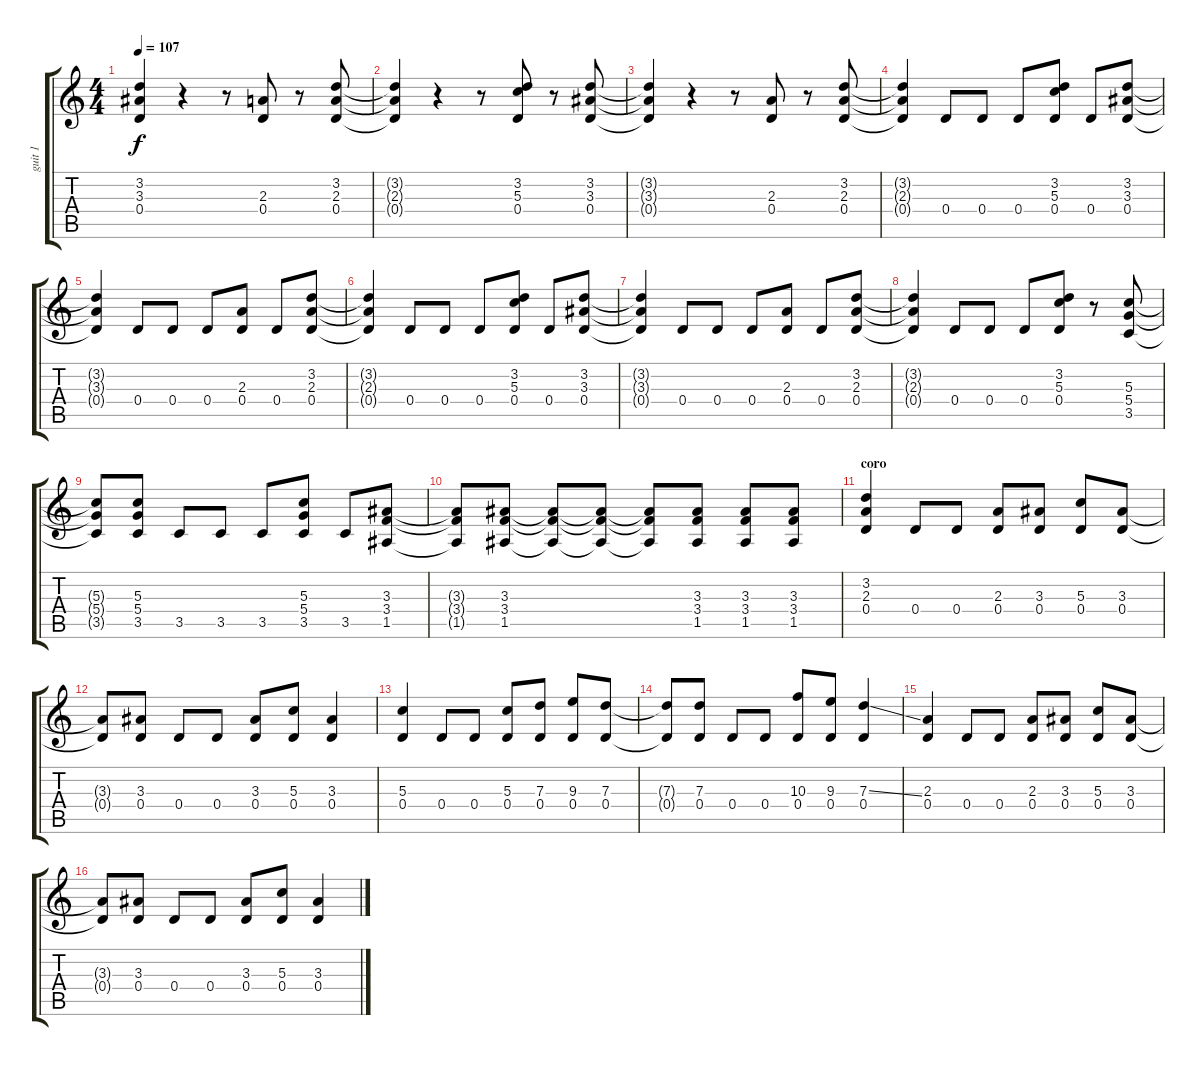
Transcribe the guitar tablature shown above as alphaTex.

\track ("guit 1" "guit 1") {instrument overdrivenguitar}
\staff {score tabs}
\tuning (E4 B3 G3 D3 A2 E2) {hide}
\ts (4 4)
\tempo 107
\clef g2
\ks c
(3.2{t} 3.3{t} 0.4{t}).4{dy f} r.4 r.8 (2.3 0.4).8 r.8 (3.2 2.3 0.4).8 |
(3.2{t} 2.3{t} 0.4{t}).4 r.4 r.8 (3.2 5.3 0.4).8 r.8 (3.2 3.3 0.4).8 |
(3.2{t} 3.3{t} 0.4{t}).4 r.4 r.8 (2.3 0.4).8 r.8 (3.2 2.3 0.4).8 |
(3.2{t} 2.3{t} 0.4{t}).4 0.4.8 0.4.8 0.4.8 (3.2 5.3 0.4).8 0.4.8 (3.2 3.3 0.4).8 |
(3.2{t} 3.3{t} 0.4{t}).4 0.4.8 0.4.8 0.4.8 (2.3 0.4).8 0.4.8 (3.2 2.3 0.4).8 |
(3.2{t} 2.3{t} 0.4{t}).4 0.4.8 0.4.8 0.4.8 (3.2 5.3 0.4).8 0.4.8 (3.2 3.3 0.4).8 |
(3.2{t} 3.3{t} 0.4{t}).4 0.4.8 0.4.8 0.4.8 (2.3 0.4).8 0.4.8 (3.2 2.3 0.4).8 |
(3.2{t} 2.3{t} 0.4{t}).4 0.4.8 0.4.8 0.4.8 (3.2 5.3 0.4).8 r.8 (5.3 5.4 3.5).8 |
(5.3{t} 5.4{t} 3.5{t}).8 (5.3 5.4 3.5).8 3.5.8 3.5.8 3.5.8 (5.3 5.4 3.5).8 3.5.8 (3.3 3.4 1.5).8 |
(3.3{t} 3.4{t} 1.5{t}).8 (3.3 3.4 1.5).8 (3.3{t} 3.4{t} 1.5{t}).8 (3.3{t} 3.4{t} 1.5{t}).8 (3.3{t} 3.4{t} 1.5{t}).8 (3.3 3.4 1.5).8 (3.3 3.4 1.5).8 (3.3 3.4 1.5).8 |
\section ("" "coro")
(3.2 2.3 0.4).4 0.4.8 0.4.8 (2.3 0.4).8 (3.3 0.4).8 (5.3 0.4).8 (3.3 0.4).8 |
(3.3{t} 0.4{t}).8 (3.3 0.4).8 0.4.8 0.4.8 (3.3 0.4).8 (5.3 0.4).8 (3.3 0.4).4 |
(5.3 0.4).4 0.4.8 0.4.8 (5.3 0.4).8 (7.3 0.4).8 (9.3 0.4).8 (7.3 0.4).8 |
(7.3{t} 0.4{t}).8 (7.3 0.4).8 0.4.8 0.4.8 (10.3 0.4).8 (9.3 0.4).8 (7.3{ss} 0.4).4 |
(2.3 0.4).4 0.4.8 0.4.8 (2.3 0.4).8 (3.3 0.4).8 (5.3 0.4).8 (3.3 0.4).8 |
(3.3{t} 0.4{t}).8 (3.3 0.4).8 0.4.8 0.4.8 (3.3 0.4).8 (5.3 0.4).8 (3.3 0.4).4
